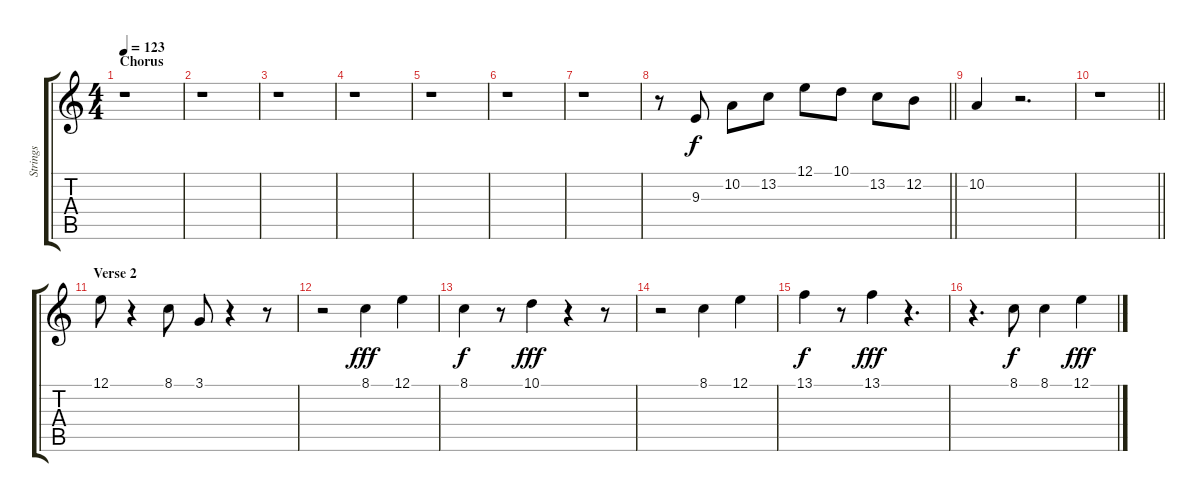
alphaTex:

\track ("Strings" "Strings") {instrument pizzicatostrings}
\staff {score tabs}
\tuning (E4 B3 G3 D3 A2 E2) {hide}
\ts (4 4)
\section ("" "Chorus")
\tempo 123
\clef g2
\ks c
r.1{dy fff} |
r.1 |
r.1 |
r.1 |
r.1 |
r.1{instrument stringensemble1} |
r.1 |
\barLineRight lightlight
r.8 9.3.8{dy f} 10.2.8 13.2.8 12.1.8 10.1.8 13.2.8 12.2.8 |
10.2.4 r.2{d} |
\barLineRight lightlight
r.1{instrument pizzicatostrings} |
\section ("" "Verse 2")
12.1.8 r.4 8.1.8 3.1.8 r.4 r.8 |
r.2 8.1.4{dy fff} 12.1.4 |
8.1.4{dy f} r.8 10.1.4{dy fff} r.4 r.8 |
r.2 8.1.4 12.1.4 |
13.1.4{dy f} r.8 13.1.4{dy fff} r.4{d} |
r.4{d} 8.1.8{dy f} 8.1.4 12.1.4{dy fff}
